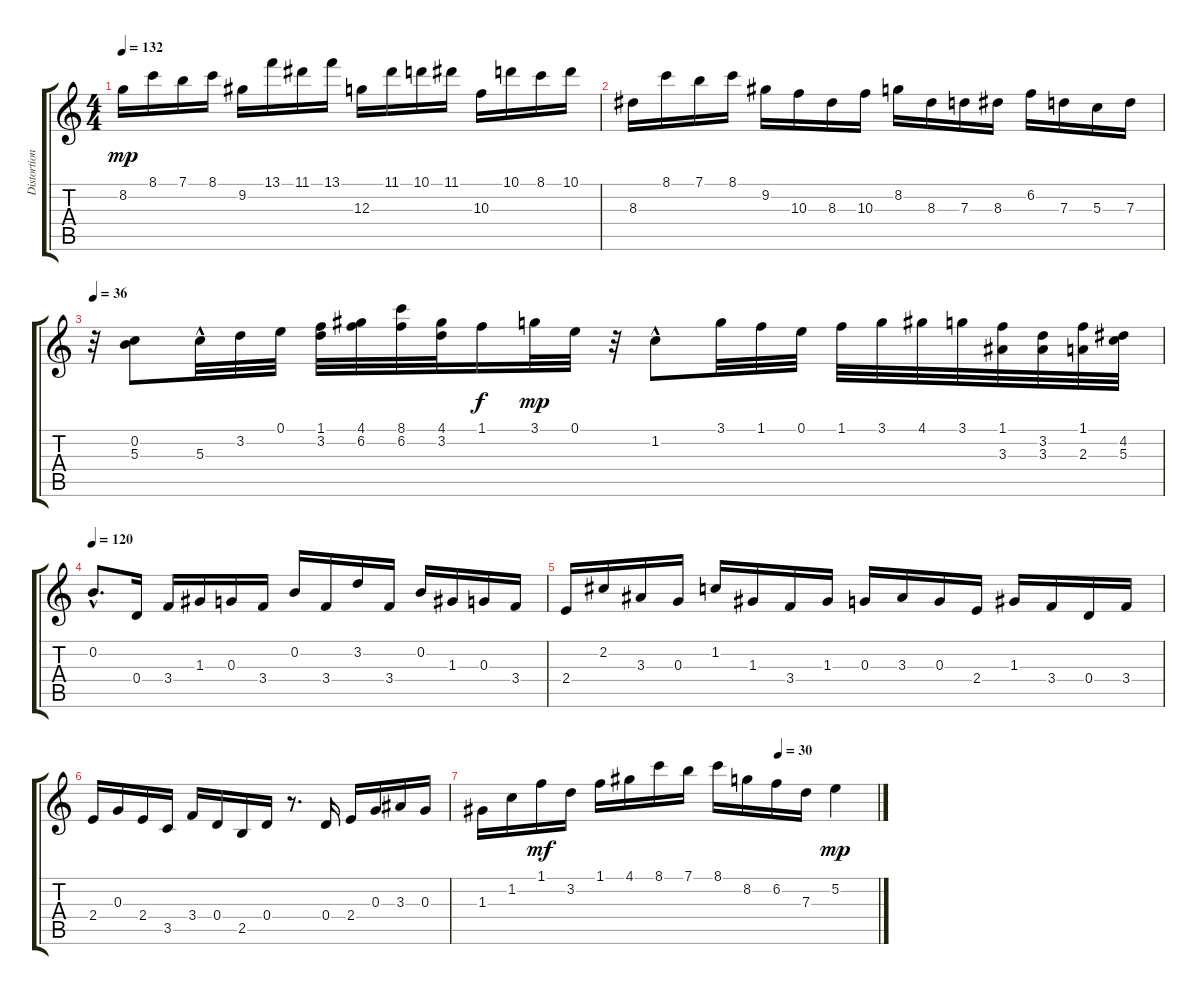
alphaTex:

\track ("Distortion" "Distortion") {instrument distortionguitar}
\staff {score tabs}
\tuning (E4 B3 G3 D3 A2 E2) {hide}
\ts (4 4)
\tempo 132
\clef g2
\ks c
8.2.16{dy mp} 8.1.16 7.1.16 8.1.16 9.2.16 13.1.16 11.1.16 13.1.16 12.3.16 11.1.16 10.1.16 11.1.16 10.3.16 10.1.16 8.1.16 10.1.16 |
8.3.16 8.1.16 7.1.16 8.1.16 9.2.16 10.3.16 8.3.16 10.3.16 8.2.16 8.3.16 7.3.16 8.3.16 6.2.16 7.3.16 5.3.16 7.3.16 |
\tempo 36
r.32 (0.2 5.3).8 5.3{hac}.32 3.2.32 0.1.32 (1.1 3.2).32 (4.1 6.2).32 (8.1 6.2).32 (4.1 3.2).32 1.1.16{dy f} 3.1.32{dy mp} 0.1.32 r.32 1.2{hac}.8 3.1.32 1.1.32 0.1.32 1.1.32 3.1.32 4.1.32 3.1.32 (1.1 3.3).32 (3.2 3.3).32 (1.1 2.3).32 (4.2 5.3).32 |
\tempo 120
0.2{hac}.8{d} 0.4.16 3.4.16 1.3.16 0.3.16 3.4.16 0.2.16 3.4.16 3.2.16 3.4.16 0.2.16 1.3.16 0.3.16 3.4.16 |
2.4.16 2.2.16 3.3.16 0.3.16 1.2.16 1.3.16 3.4.16 1.3.16 0.3.16 3.3.16 0.3.16 2.4.16 1.3.16 3.4.16 0.4.16 3.4.16 |
2.4.16 0.3.16 2.4.16 3.5.16 3.4.16 0.4.16 2.5.16 0.4.16 r.8{d} 0.4.16 2.4.16 0.3.16 3.3.16 0.3.16 |
\tempo (30 0.75)
1.3.16 1.2.16 1.1.16{dy mf} 3.2.16 1.1.16 4.1.16 8.1.16 7.1.16 8.1.16 8.2.16 6.2.16 7.3.16 5.2.4{dy mp}
